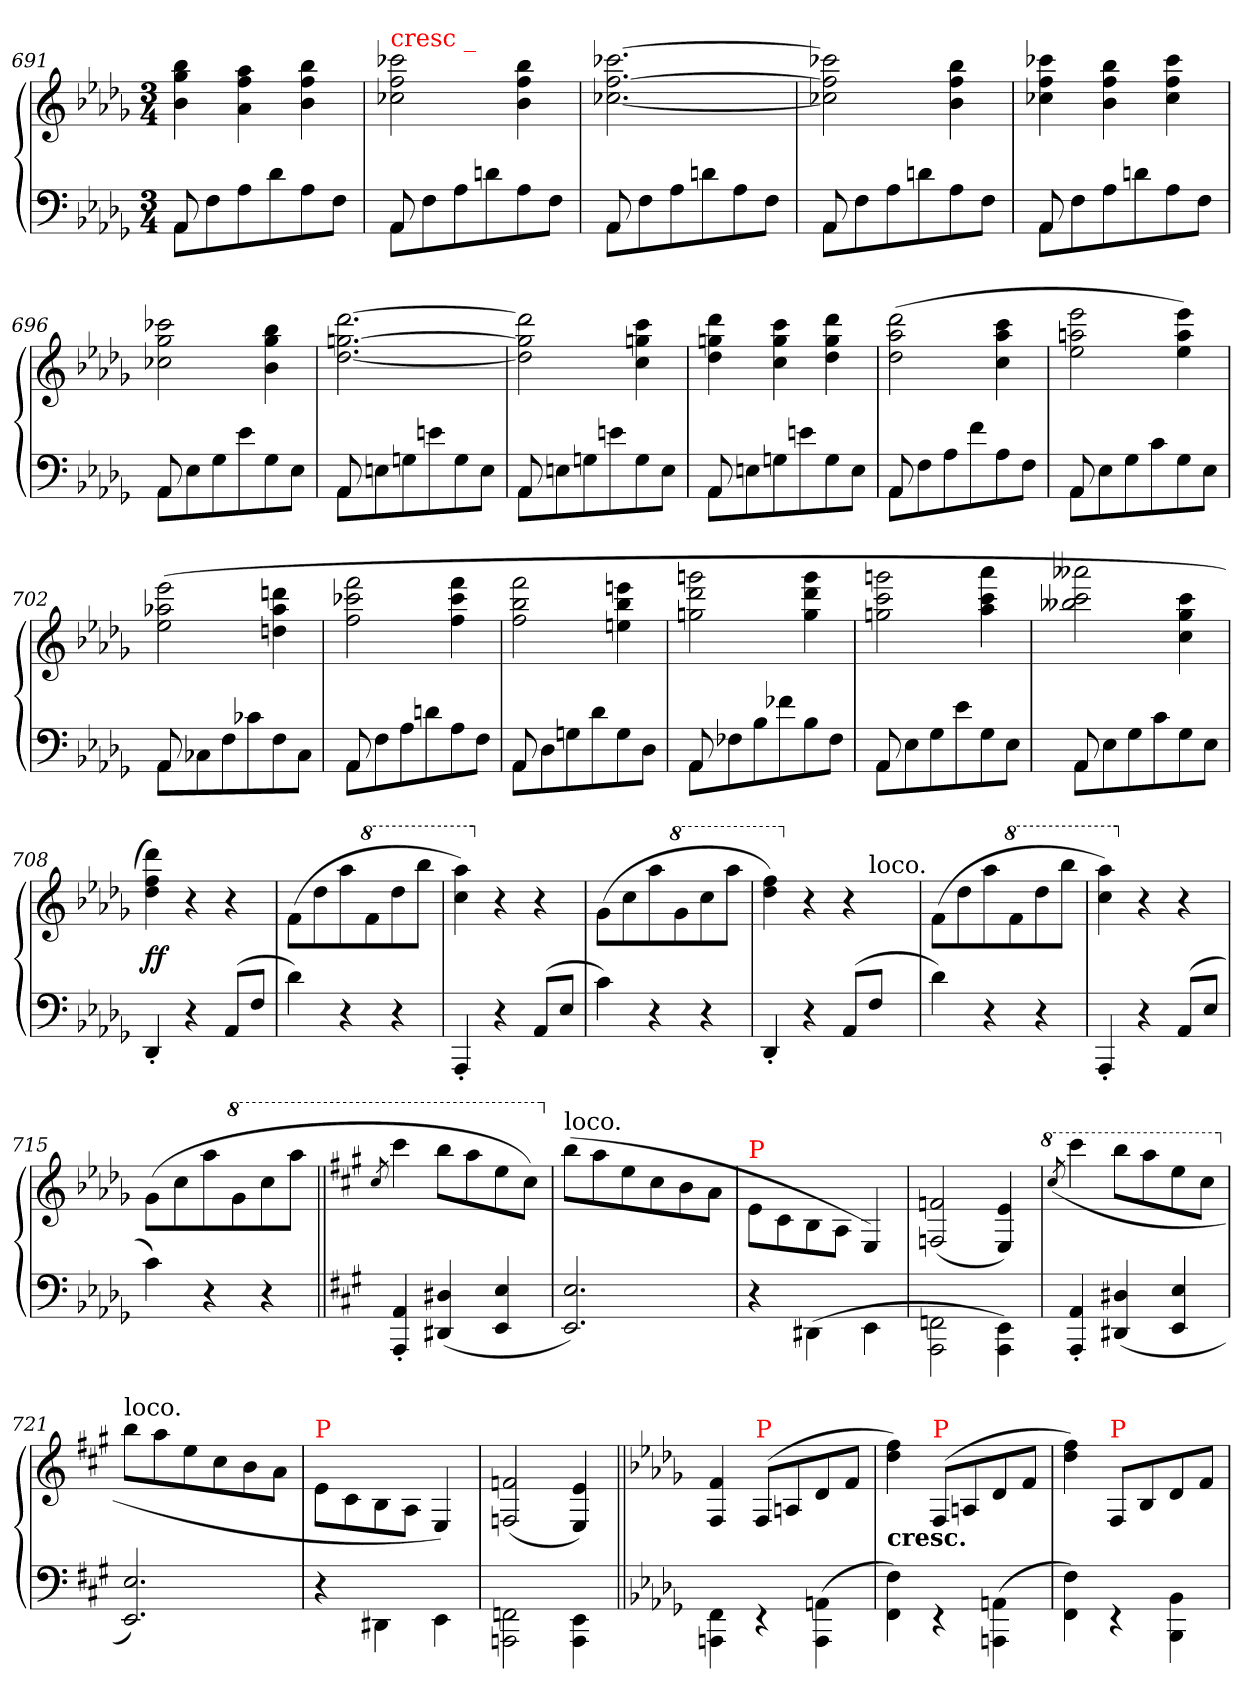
**kern	**kern	**dynam
*part1	*part1	*part1
*staff2	*staff1	*staff1/2
*clefF4	*clefG2	*
*k[b-e-a-d-g-]	*k[b-e-a-d-g-]	*
*M3/4	*M3/4	*
=691	=691	=691
*^	*	*
8AA-	8AA-L	4bb- 4gg- 4b-	.
8ryy	8F	.	.
2ryy	8A-	4aa- 4ff 4a-	.
.	8d-	.	.
.	8A-	4bb- 4ff 4b-	.
.	8FJ	.	.
=692	=692	=692	=692
!	!	!LO:TX:a:color=red:t=cresc _	!
8AA-	8AA-L	2ccc-X 2ff 2cc-X	.
8ryy	8F	.	.
2ryy	8A-	.	.
.	8dn	.	.
.	8A-	4bb- 4ff 4b-	.
.	8FJ	.	.
=693	=693	=693	=693
8AA-	8AA-L	[2.ccc-X [2.ff [2.cc-X	.
8ryy	8F	.	.
2ryy	8A-	.	.
.	8dn	.	.
.	8A-	.	.
.	8FJ	.	.
=694	=694	=694	=694
8AA-	8AA-L	2ccc-X] 2ff] 2cc-X]	.
8ryy	8F	.	.
2ryy	8A-	.	.
.	8dn	.	.
.	8A-	4bb- 4ff 4b-	.
.	8FJ	.	.
=695	=695	=695	=695
8AA-	8AA-L	4ccc-X 4ff 4cc-X	.
8ryy	8F	.	.
2ryy	8A-	4bb- 4ff 4b-	.
.	8dn	.	.
.	8A-	4ccc- 4ff 4cc-	.
.	8FJ	.	.
=696	=696	=696	=696
8AA-	8AA-L	2ccc-X 2gg- 2cc-X	.
8ryy	8E-	.	.
2ryy	8G-	.	.
.	8e-	.	.
.	8G-	4bb- 4gg- 4b-	.
.	8E-J	.	.
=697	=697	=697	=697
8AA-	8AA-L	[2.ddd- [2.ggn [2.dd-	.
8ryy	8En	.	.
2ryy	8Gn	.	.
.	8en	.	.
.	8G	.	.
.	8EJ	.	.
=698	=698	=698	=698
8AA-	8AA-L	2ddd-] 2ggn] 2dd-]	.
8ryy	8En	.	.
2ryy	8Gn	.	.
.	8en	.	.
.	8G	4ccc 4gg 4cc	.
.	8EJ	.	.
=699	=699	=699	=699
8AA-	8AA-L	4ddd- 4ggn 4dd-	.
8ryy	8En	.	.
2ryy	8Gn	4ccc 4gg 4cc	.
.	8en	.	.
.	8G	4ddd- 4gg 4dd-	.
.	8EJ	.	.
=700	=700	=700	=700
8AA-	8AA-L	(>2ddd- 2aa- 2dd-	.
8ryy	8F	.	.
2ryy	8A-	.	.
.	8f	.	.
.	8A-	4ccc 4aa- 4cc	.
.	8FJ	.	.
=701	=701	=701	=701
8AA-	8AA-L	2eee- 2aan 2ee-	.
8ryy	8E-	.	.
2ryy	8G-	.	.
.	8c	.	.
.	8G-	4eee- 4aa 4ee-)	.
.	8E-J	.	.
=702	=702	=702	=702
8AA-	8AA-L	(>2eee- 2aa-X 2ee-	.
8ryy	8C-X	.	.
2ryy	8F	.	.
.	8c-X	.	.
.	8F	4dddn 4aa- 4ddn	.
.	8C-J	.	.
=703	=703	=703	=703
8AA-	8AA-L	2fff 2ccc-X 2ff	.
8ryy	8F	.	.
2ryy	8A-	.	.
.	8dn	.	.
.	8A-	4fff 4ccc- 4ff	.
.	8FJ	.	.
=704	=704	=704	=704
8AA-	8AA-L	2fff 2bb- 2ff	.
8ryy	8D-	.	.
2ryy	8Gn	.	.
.	8d-	.	.
.	8G	4eeen 4bb- 4een	.
.	8D-J	.	.
=705	=705	=705	=705
8AA-	8AA-L	2gggn 2ddd- 2ggn	.
8ryy	8F-X	.	.
2ryy	8B-	.	.
.	8f-X	.	.
.	8B-	4ggg 4ddd- 4gg	.
.	8F-J	.	.
=706	=706	=706	=706
8AA-	8AA-L	2gggn 2ccc 2ggn	.
8ryy	8E-	.	.
2ryy	8G-	.	.
.	8e-	.	.
.	8G-	4aaa- 4ccc 4aa-	.
.	8E-J	.	.
=707	=707	=707	=707
8AA-	8AA-L	2aaa--X 2ccc 2bb--X	.
8ryy	8E-	.	.
2ryy	8G-	.	.
.	8c	.	.
.	8G-	4ccc 4gg- 4cc	.
.	8E-J	.	.
*v	*v	*	*
=708	=708	=708
4DD-'	4ddd- 4ff 4dd-)	ff
4r	4r	.
(>8AA-L	4r	.
8FJ	.	.
=709	=709	=709
4d-)	(>8fL	.
.	8dd-	.
4r	8aa-	.
*	*8va	*
.	8ff	.
4r	8ddd-	.
.	8bbb-J	.
=710	=710	=710
4AAA-'<	4aaa- 4ccc)	.
*	*X8va	*
4r	4r	.
(>8AA-L	4r	.
8E-J	.	.
=711	=711	=711
4c)	(8g-L	.
.	8cc	.
4r	8aa-	.
*	*8va	*
.	8gg-	.
4r	8ccc	.
.	8aaa-J	.
=712	=712	=712
*	*^	*
4DD-'<	4fff 4ddd-)	2ryy	.
*	*X8va	*	*
4r	4r	.	.
(>8AA-L	4r	8ryy	.
!	!	!LO:TX:a:t=loco.	!
8FJ	.	4ryy	.
8ryy	8ryy	.	.
*	*v	*v	*
=713	=713	=713
4d-)	(8fL	.
.	8dd-	.
4r	8aa-	.
*	*8va	*
.	8ff	.
4r	8ddd-	.
.	8bbb-J	.
=714	=714	=714
4AAA-'<	4aaa- 4ccc)	.
*	*X8va	*
4r	4r	.
(>8AA-L	4r	.
8E-J	.	.
=715	=715	=715
4c)	(>8g-\L	.
.	8cc	.
4r	8aa-	.
*	*8va	*
.	8gg-	.
4r	8ccc	.
.	8aaa-J	.
=716||	=716||	=716||
*k[f#c#g#]	*k[f#c#g#]	*
.	8qccc#/	.
4AA'< 4AAA'<	4cccc#	.
(>4D#X 4DD#X	8bbbL	.
.	8aaa	.
4E 4EE	8eee	.
.	8ccc#J)	.
=717	=717	=717
*	*X8va	*
!	!LO:TX:a:t=loco.	!
2.E 2.EE)	(>8bbL	.
.	8aa	.
.	8ee	.
.	8cc#	.
.	8b	.
.	8aJ	.
=718	=718	=718
!	!LO:TX:a:color=red:t=P	!
4r	8e\L	.
.	8c#\	.
(>4DD#X\	8B\	.
.	8A/J	.
4EE\	4E/)	.
=719	=719	=719
2FFn\ 2AAA\	(>2fn/ 2Fn/	.
4EE\ 4AAA\)	4e/ 4E/)	.
=720	=720	=720
*	*8va	*
.	(>8qccc#/	.
4AA'< 4AAA'<	4cccc#	.
(>4D#X 4DD#X	8bbb\L	.
.	8aaa	.
4E 4EE	8eee	.
.	8ccc#J	.
=721	=721	=721
*	*X8va	*
!	!LO:TX:a:t=loco.	!
2.E/ 2.EE/)	8bbL	.
.	8aa	.
.	8ee	.
.	8cc#	.
.	8b	.
.	8aJ	.
=722	=722	=722
!	!LO:TX:a:color=red:t=P	!
4r	8e\L	.
.	8c#\	.
4DD#X\	8B\	.
.	8A/J	.
4EE\	4E/)	.
=723	=723	=723
2FFn\ 2AAAn\	(>2fn/ 2Fn/	.
4EE\ 4AAA\	4e/ 4E/)	.
=724||	=724||	=724||
*k[b-e-a-d-g-]	*k[b-e-a-d-g-]	*
4FF\ 4AAAn\	4f/ 4F/	.
!	!LO:TX:a:color=red:t=P	!
4rEE	(>8F/L	.
.	8An/	.
(>4AAn\ 4AAA\	8d-\	.
.	8f\J	.
=725	=725	=725
!	!LO:TX:c:B:t=cresc.	!
4F\ 4FF\)	4ff 4dd-)	.
!	!LO:TX:a:color=red:t=P	!
4rEE	(>8F/L	.
.	8An/	.
(4AAn\ 4AAAn\	8d-\	.
.	8f\J	.
=726	=726	=726
4F\ 4FF\)	4ff 4dd-)	.
!	!LO:TX:a:color=red:t=P	!
4rEE	8F/L	.
.	8B-/	.
4BB-\ 4BBB-\	8d-\	.
.	8f\J	.
=	=	=
*-	*-	*-
